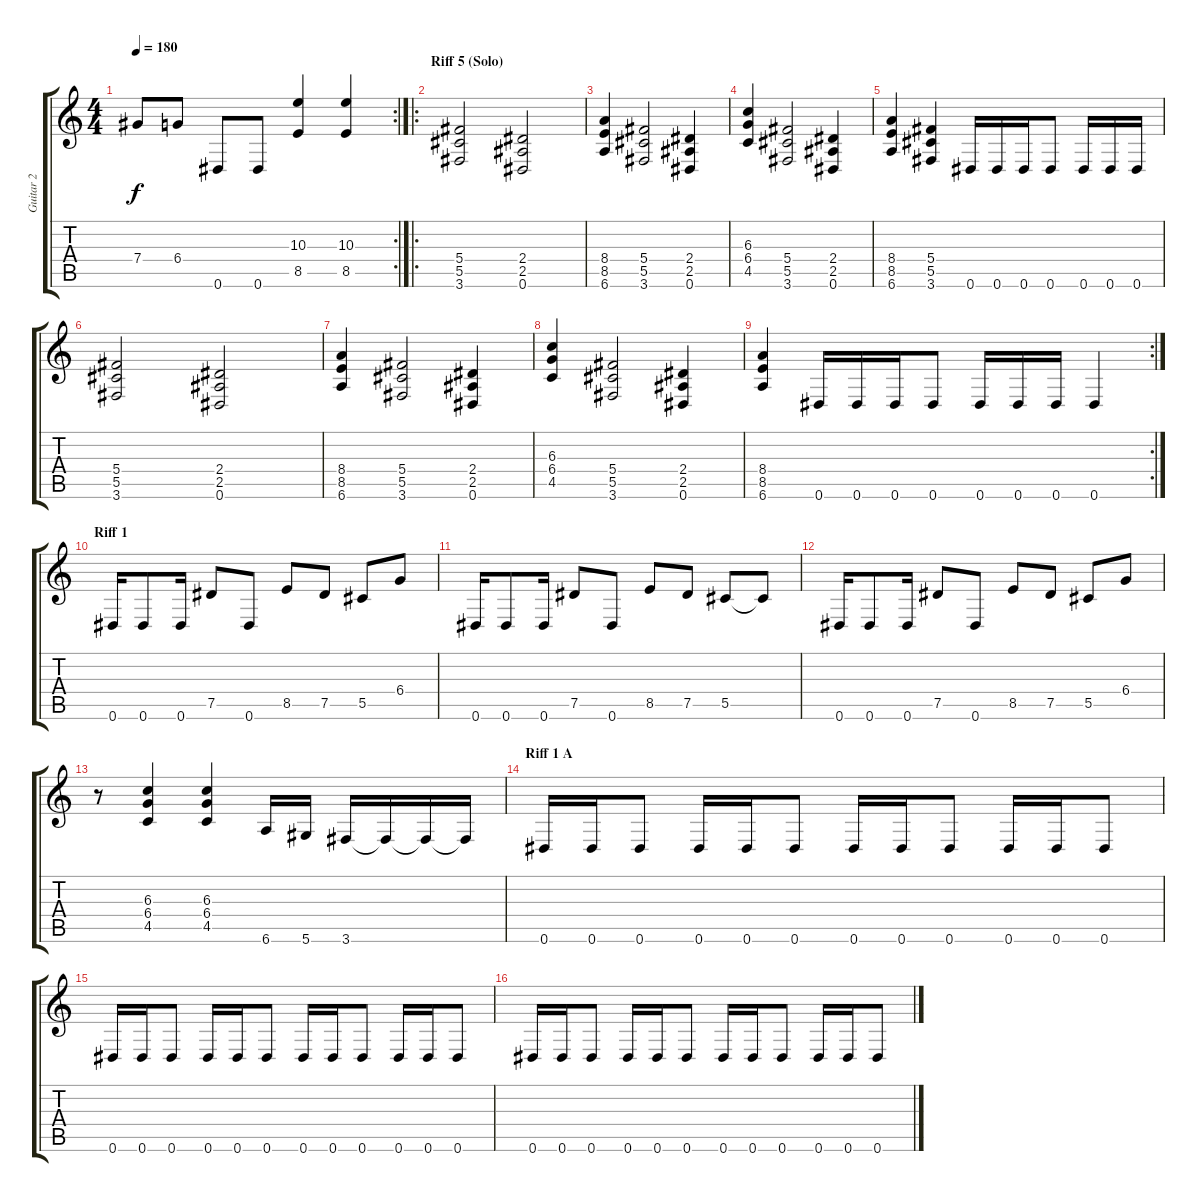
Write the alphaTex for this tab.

\track ("Guitar 2" "Guitar 2") {instrument acousticguitarnylon}
\staff {score tabs}
\tuning (Eb4 Bb3 Gb3 Db3 Ab2 Eb2) {hide}
\rc 2
\ts (4 4)
\tempo 180
\clef g2
\ks c
7.4.8{dy f} 6.4.8 0.6.8 0.6.8 (10.3 8.5).4 (10.3 8.5).4 |
\ro
\section ("" "Riff 5 (Solo)")
(5.4 5.5 3.6).2 (2.4 2.5 0.6).2 |
(8.4 8.5 6.6).4 (5.4 5.5 3.6).2 (2.4 2.5 0.6).4 |
(6.3 6.4 4.5).4 (5.4 5.5 3.6).2 (2.4 2.5 0.6).4 |
(8.4 8.5 6.6).4 (5.4 5.5 3.6).4 0.6.16 0.6.16 0.6.16 0.6.8 0.6.16 0.6.16 0.6.16 |
(5.4 5.5 3.6).2 (2.4 2.5 0.6).2 |
(8.4 8.5 6.6).4 (5.4 5.5 3.6).2 (2.4 2.5 0.6).4 |
(6.3 6.4 4.5).4 (5.4 5.5 3.6).2 (2.4 2.5 0.6).4 |
\rc 2
(8.4 8.5 6.6).4 0.6.16 0.6.16 0.6.16 0.6.8 0.6.16 0.6.16 0.6.16 0.6.4 |
\section ("" "Riff 1")
0.6.16 0.6.8 0.6.16 7.5.8 0.6.8 8.5.8 7.5.8 5.5.8 6.4.8 |
0.6.16 0.6.8 0.6.16 7.5.8 0.6.8 8.5.8 7.5.8 5.5.8 5.5{t}.8 |
0.6.16 0.6.8 0.6.16 7.5.8 0.6.8 8.5.8 7.5.8 5.5.8 6.4.8 |
r.8 (6.3 6.4 4.5).4 (6.3 6.4 4.5).4 6.6.16 5.6.16 3.6.16 3.6{t}.16 3.6{t}.16 3.6{t}.16 |
\section ("" "Riff 1 A")
0.6.16 0.6.16 0.6.8 0.6.16 0.6.16 0.6.8 0.6.16 0.6.16 0.6.8 0.6.16 0.6.16 0.6.8 |
0.6.16 0.6.16 0.6.8 0.6.16 0.6.16 0.6.8 0.6.16 0.6.16 0.6.8 0.6.16 0.6.16 0.6.8 |
0.6.16 0.6.16 0.6.8 0.6.16 0.6.16 0.6.8 0.6.16 0.6.16 0.6.8 0.6.16 0.6.16 0.6.8
